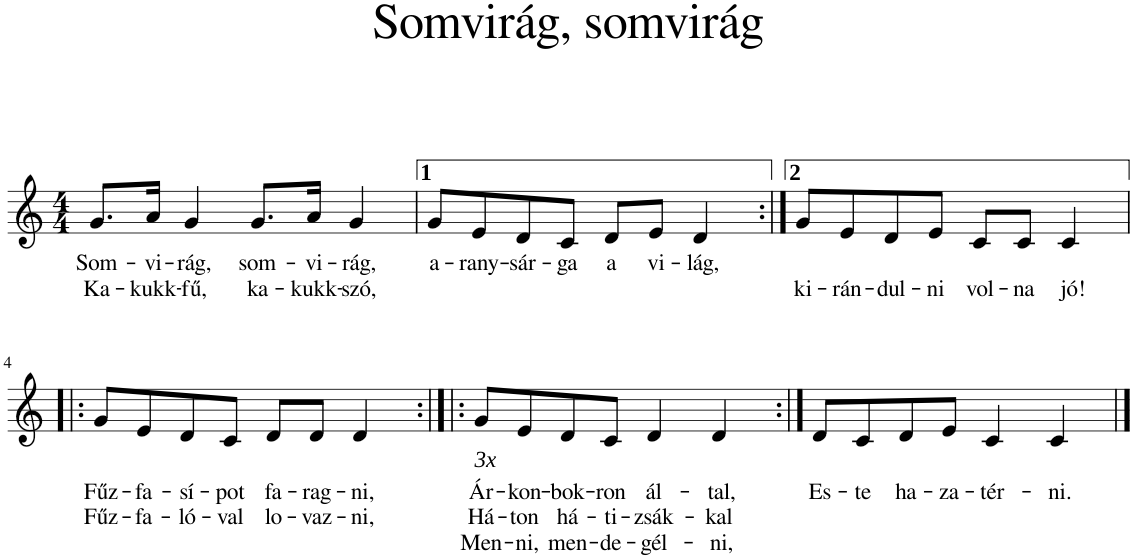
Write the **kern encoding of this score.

**kern	**text	**text	**text
*part1	*part1	*part1	*part1
*staff1	*staff1	*staff1	*staff1
*I"Piano	*	*	*
*I'Pno	*	*	*
*clefG2	*	*	*
*k[]	*	*	*
*M4/4	*	*	*
=1	=1	=1	=1
!	!LO:LY:b	!LO:LY:b	!
8.g/L	Som-	Ka-	.
!	!LO:LY:b	!LO:LY:b	!
16a/Jk	-vi-	-kukk-	.
!	!LO:LY:b	!LO:LY:b	!
4g/	-rág,	-fű,	.
!	!LO:LY:b	!LO:LY:b	!
8.g/L	som-	ka-	.
!	!LO:LY:b	!LO:LY:b	!
16a/Jk	-vi-	-kukk-	.
!	!LO:LY:b	!LO:LY:b	!
4g/	-rág,	-szó,	.
=2	=2	=2	=2
!	!LO:LY:b	!	!
8g/L	a-	.	.
!	!LO:LY:b	!	!
8e/	-rany-	.	.
!	!LO:LY:b	!	!
8d/	-sár-	.	.
!	!LO:LY:b	!	!
8c/J	-ga	.	.
!	!LO:LY:b	!	!
8d/L	a	.	.
!	!LO:LY:b	!	!
8e/J	vi-	.	.
!	!LO:LY:b	!	!
4d/	-lág,	.	.
=3:|!	=3:|!	=3:|!	=3:|!
!	!	!LO:LY:b	!
8g/L	.	ki-	.
!	!	!LO:LY:b	!
8e/	.	-rán-	.
!	!	!LO:LY:b	!
8d/	.	-dul-	.
!	!	!LO:LY:b	!
8e/J	.	-ni	.
!	!	!LO:LY:b	!
8c/L	.	vol-	.
!	!	!LO:LY:b	!
8c/J	.	-na	.
!	!	!LO:LY:b	!
4c/	.	jó!	.
!!LO:LB:g=z
=4!|:	=4!|:	=4!|:	=4!|:
!	!LO:LY:b	!LO:LY:b	!
8g/L	Fűz-	Fűz-	.
!	!LO:LY:b	!LO:LY:b	!
8e/	-fa-	-fa-	.
!	!LO:LY:b	!LO:LY:b	!
8d/	-sí-	-ló-	.
!	!LO:LY:b	!LO:LY:b	!
8c/J	-pot	-val	.
!	!LO:LY:b	!LO:LY:b	!
8d/L	fa-	lo-	.
!	!LO:LY:b	!LO:LY:b	!
8d/J	-rag-	-vaz-	.
!	!LO:LY:b	!LO:LY:b	!
4d/	-ni,	-ni,	.
=5:|!|:	=5:|!|:	=5:|!|:	=5:|!|:
!LO:TX:b:i:t=3x	!	!	!
!	!LO:LY:b	!LO:LY:b	!LO:LY:b
8g/L	Ár-	Há-	Men-
!	!LO:LY:b	!LO:LY:b	!LO:LY:b
8e/	-kon-	-ton	-ni,
!	!LO:LY:b	!LO:LY:b	!LO:LY:b
8d/	-bok-	há-	men-
!	!LO:LY:b	!LO:LY:b	!LO:LY:b
8c/J	-ron	-ti-	-de-
!	!LO:LY:b	!LO:LY:b	!LO:LY:b
4d/	ál-	-zsák-	-gél-
!	!LO:LY:b	!LO:LY:b	!LO:LY:b
4d/	-tal,	-kal	-ni,
=6:|!	=6:|!	=6:|!	=6:|!
!	!LO:LY:b	!	!
8d/L	Es-	.	.
!	!LO:LY:b	!	!
8c/	-te	.	.
!	!LO:LY:b	!	!
8d/	ha-	.	.
!	!LO:LY:b	!	!
8e/J	-za-	.	.
!	!LO:LY:b	!	!
4c/	-tér-	.	.
!	!LO:LY:b	!	!
4c/	-ni.	.	.
==	==	==	==
*-	*-	*-	*-
